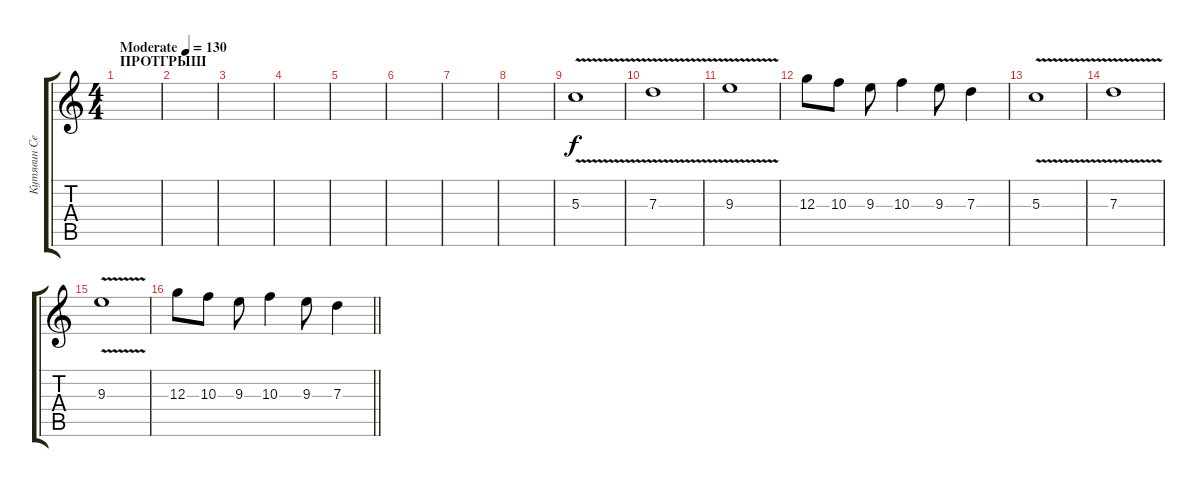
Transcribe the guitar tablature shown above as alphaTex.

\track ("Кутявин Сергей" "Кутявин Се") {instrument distortionguitar}
\staff {score tabs}
\tuning (E4 B3 G3 D3 A2 E2) {hide}
\ts (4 4)
\section ("" "ПРОТГРЫШ")
\tempo (130 "Moderate")
\clef g2
\ks c
|
|
|
|
|
|
|
|
5.3{v}.1 |
7.3{v}.1 |
9.3{v}.1 |
12.3.8 10.3.8 9.3.8 10.3.4 9.3.8 7.3.4 |
5.3{v}.1 |
7.3{v}.1 |
9.3{v}.1 |
\barLineRight lightlight
12.3.8 10.3.8 9.3.8 10.3.4 9.3.8 7.3.4
